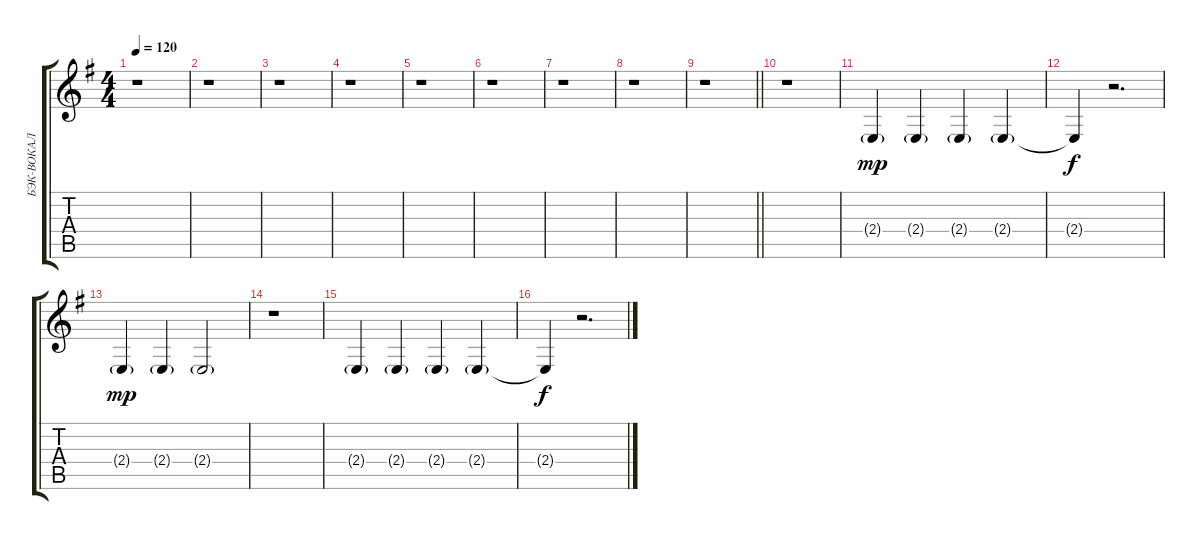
\track ("БЭК-ВОКАЛ" "БЭК-ВОКАЛ") {instrument altosax}
\staff {score tabs}
\tuning (E4 B3 G3 D3 A2 E2) {hide}
\ts (4 4)
\tempo 120
\clef g2
\ks g
r.1{dy mp} |
r.1 |
r.1 |
r.1 |
r.1 |
r.1 |
r.1 |
r.1 |
\barLineRight lightlight
r.1 |
r.1 |
2.4{g}.4 2.4{g}.4 2.4{g}.4 2.4{g}.4 |
2.4{t}.4{dy f} r.2{d} |
2.4{g}.4{dy mp} 2.4{g}.4 2.4{g}.2 |
r.1 |
2.4{g}.4 2.4{g}.4 2.4{g}.4 2.4{g}.4 |
2.4{t}.4{dy f} r.2{d}
